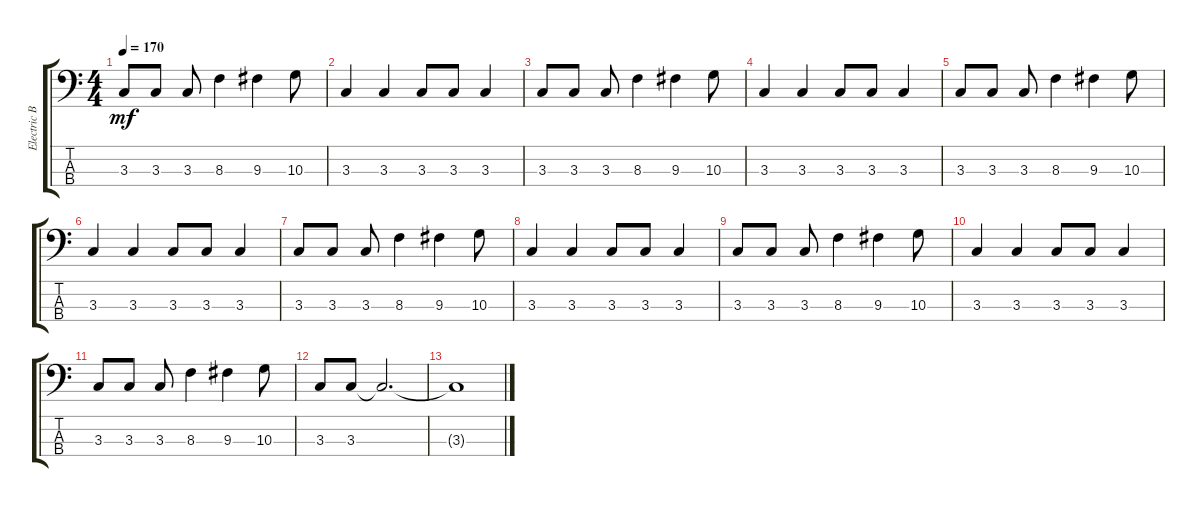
\track ("Electric Bass" "Electric B") {instrument electricbassfinger}
\staff {score tabs}
\tuning (G2 D2 A1 E1) {hide}
\ts (4 4)
\tempo 170
\clef f4
\ks c
3.3.8{dy mf} 3.3.8 3.3.8 8.3.4 9.3.4 10.3.8 |
3.3.4 3.3.4 3.3.8 3.3.8 3.3.4 |
3.3.8 3.3.8 3.3.8 8.3.4 9.3.4 10.3.8 |
3.3.4 3.3.4 3.3.8 3.3.8 3.3.4 |
3.3.8 3.3.8 3.3.8 8.3.4 9.3.4 10.3.8 |
3.3.4 3.3.4 3.3.8 3.3.8 3.3.4 |
3.3.8 3.3.8 3.3.8 8.3.4 9.3.4 10.3.8 |
3.3.4 3.3.4 3.3.8 3.3.8 3.3.4 |
3.3.8 3.3.8 3.3.8 8.3.4 9.3.4 10.3.8 |
3.3.4 3.3.4 3.3.8 3.3.8 3.3.4 |
3.3.8 3.3.8 3.3.8 8.3.4 9.3.4 10.3.8 |
3.3.8 3.3.8 3.3{t}.2{d} |
3.3{t}.1
